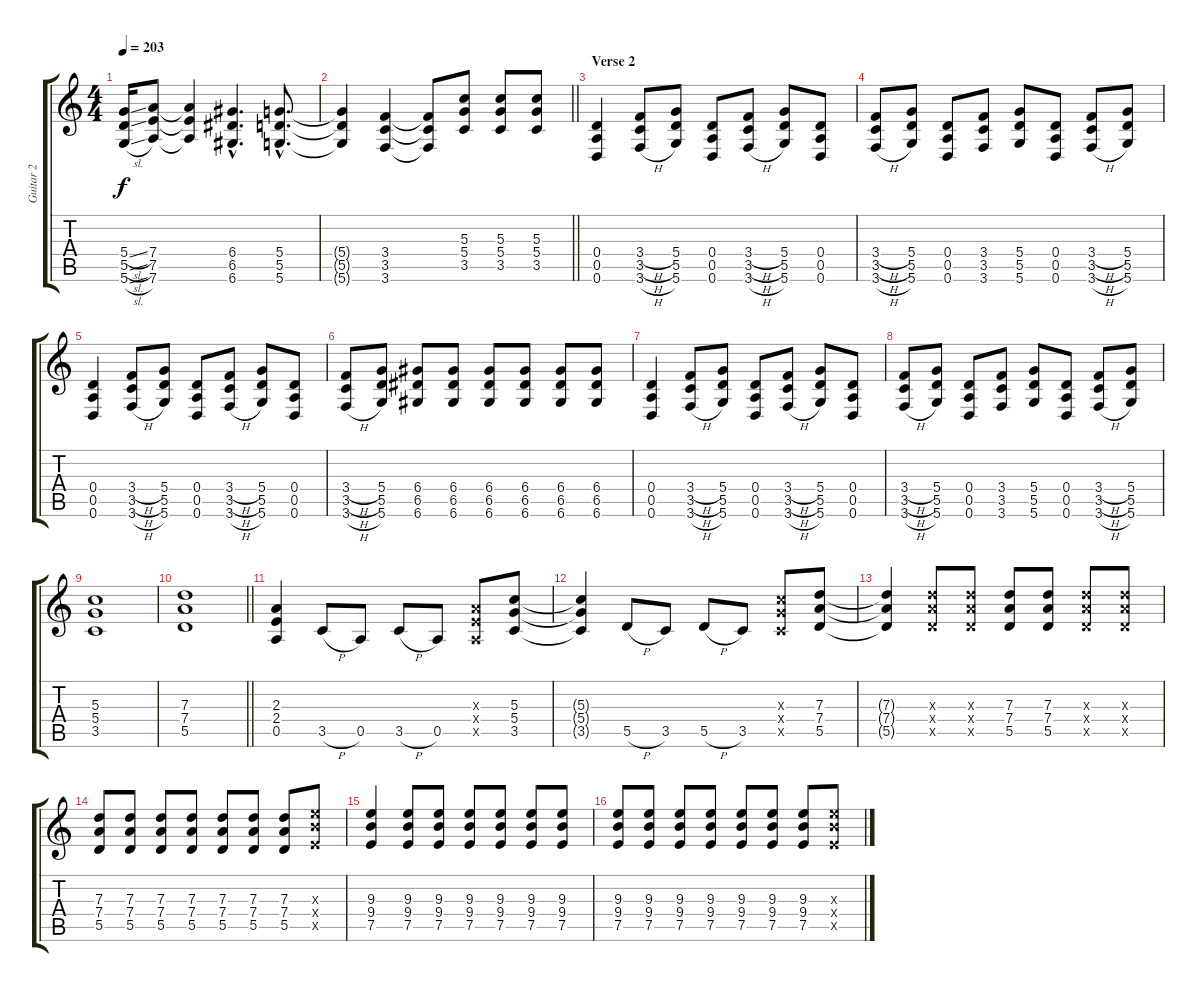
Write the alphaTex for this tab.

\track ("Guitar 2" "Guitar 2") {instrument overdrivenguitar}
\staff {score tabs}
\tuning (E4 B3 G3 D3 A2 D2) {hide}
\ts (4 4)
\tempo 203
\clef g2
\ks c
(5.4{sl} 5.5{sl} 5.6{sl}).16{dy f} (7.4 7.5 7.6).8 (7.4{t} 7.5{t} 7.6{t}).4 (6.4{hac} 6.5{hac} 6.6{hac}).4{d} (5.4{hac} 5.5{hac} 5.6{hac}).8{d} |
\barLineRight lightlight
(5.4{t} 5.5{t} 5.6{t}).4 (3.4 3.5 3.6).4 (3.4{t} 3.5{t} 3.6{t}).8 (5.3 5.4 3.5).8 (5.3 5.4 3.5).8 (5.3 5.4 3.5).8 |
\section ("" "Verse 2")
(0.4 0.5 0.6).4 (3.4{h} 3.5{h} 3.6{h}).8 (5.4 5.5 5.6).8 (0.4 0.5 0.6).8 (3.4{h} 3.5{h} 3.6{h}).8 (5.4 5.5 5.6).8 (0.4 0.5 0.6).8 |
(3.4{h} 3.5{h} 3.6{h}).8 (5.4 5.5 5.6).8 (0.4 0.5 0.6).8 (3.4 3.5 3.6).8 (5.4 5.5 5.6).8 (0.4 0.5 0.6).8 (3.4{h} 3.5{h} 3.6{h}).8 (5.4 5.5 5.6).8 |
(0.4 0.5 0.6).4 (3.4{h} 3.5{h} 3.6{h}).8 (5.4 5.5 5.6).8 (0.4 0.5 0.6).8 (3.4{h} 3.5{h} 3.6{h}).8 (5.4 5.5 5.6).8 (0.4 0.5 0.6).8 |
(3.4{h} 3.5{h} 3.6{h}).8 (5.4 5.5 5.6).8 (6.4 6.5 6.6).8 (6.4 6.5 6.6).8 (6.4 6.5 6.6).8 (6.4 6.5 6.6).8 (6.4 6.5 6.6).8 (6.4 6.5 6.6).8 |
(0.4 0.5 0.6).4 (3.4{h} 3.5{h} 3.6{h}).8 (5.4 5.5 5.6).8 (0.4 0.5 0.6).8 (3.4{h} 3.5{h} 3.6{h}).8 (5.4 5.5 5.6).8 (0.4 0.5 0.6).8 |
(3.4{h} 3.5{h} 3.6{h}).8 (5.4 5.5 5.6).8 (0.4 0.5 0.6).8 (3.4 3.5 3.6).8 (5.4 5.5 5.6).8 (0.4 0.5 0.6).8 (3.4{h} 3.5{h} 3.6{h}).8 (5.4 5.5 5.6).8 |
(5.3 5.4 3.5).1 |
\barLineRight lightlight
(7.3 7.4 5.5).1 |
(2.3 2.4 0.5).4 3.5{h}.8 0.5.8 3.5{h}.8 0.5.8 (2.3{x} 2.4{x} 0.5{x}).8 (5.3 5.4 3.5).8 |
(5.3{t} 5.4{t} 3.5{t}).4 5.5{h}.8 3.5.8 5.5{h}.8 3.5.8 (5.3{x} 5.4{x} 3.5{x}).8 (7.3 7.4 5.5).8 |
(7.3{t} 7.4{t} 5.5{t}).4 (7.3{x} 7.4{x} 5.5{x}).8 (7.3{x} 7.4{x} 5.5{x}).8 (7.3 7.4 5.5).8 (7.3 7.4 5.5).8 (7.3{x} 7.4{x} 5.5{x}).8 (7.3{x} 7.4{x} 5.5{x}).8 |
(7.3 7.4 5.5).8 (7.3 7.4 5.5).8 (7.3 7.4 5.5).8 (7.3 7.4 5.5).8 (7.3 7.4 5.5).8 (7.3 7.4 5.5).8 (7.3 7.4 5.5).8 (9.3{x} 9.4{x} 7.5{x}).8 |
(9.3 9.4 7.5).4 (9.3 9.4 7.5).8 (9.3 9.4 7.5).8 (9.3 9.4 7.5).8 (9.3 9.4 7.5).8 (9.3 9.4 7.5).8 (9.3 9.4 7.5).8 |
(9.3 9.4 7.5).8 (9.3 9.4 7.5).8 (9.3 9.4 7.5).8 (9.3 9.4 7.5).8 (9.3 9.4 7.5).8 (9.3 9.4 7.5).8 (9.3 9.4 7.5).8 (9.3{x} 9.4{x} 7.5{x}).8
